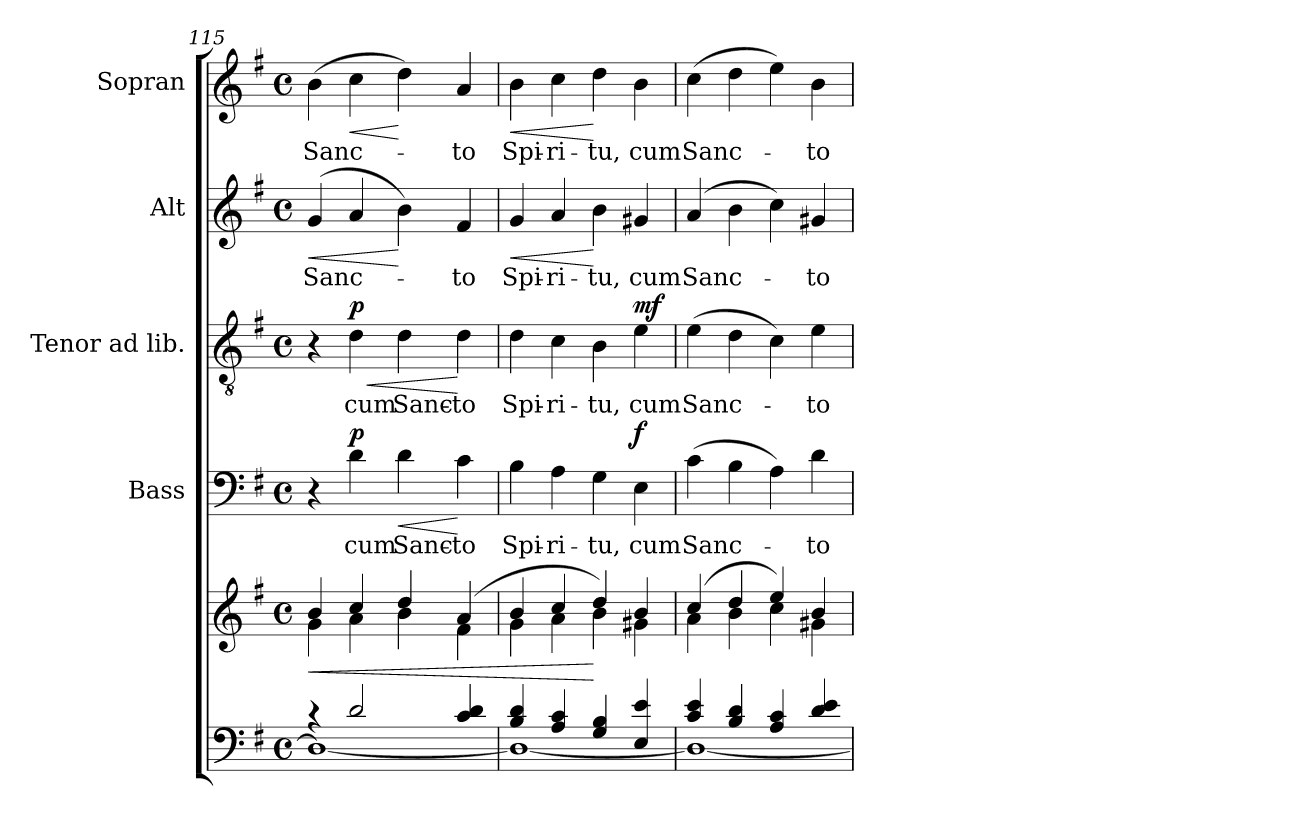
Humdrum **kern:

**kern	**kern	**dynam	**kern	**text	**dynam	**kern	**text	**dynam	**kern	**text	**dynam	**kern	**text	**dynam
*part5	*part5	*part5	*part4	*part4	*part4	*part3	*part3	*part3	*part2	*part2	*part2	*part1	*part1	*part1
*staff6	*staff5	*staff5/6	*staff4	*staff4	*staff4	*staff3	*staff3	*staff3	*staff2	*staff2	*staff2	*staff1	*staff1	*staff1
*	*	*	*I"Bass	*	*	*I"Tenor ad lib.	*	*	*I"Alt	*	*	*I"Sopran	*	*
*	*	*	*I'B.	*	*	*I'T.	*	*	*I'A.	*	*	*I'S.	*	*
*clefF4	*clefG2	*	*clefF4	*	*	*clefGv2	*	*	*clefG2	*	*	*clefG2	*	*
*k[f#]	*k[f#]	*	*k[f#]	*	*	*k[f#]	*	*	*k[f#]	*	*	*k[f#]	*	*
*G:	*G:	*	*G:	*	*	*G:	*	*	*G:	*	*	*G:	*	*
*M4/4	*M4/4	*	*M4/4	*	*	*M4/4	*	*	*M4/4	*	*	*M4/4	*	*
*met(c)	*met(c)	*	*met(c)	*	*	*met(c)	*	*	*met(c)	*	*	*met(c)	*	*
=115	=115	=115	=115	=115	=115	=115	=115	=115	=115	=115	=115	=115	=115	=115
*^	*	*	*	*	*	*	*	*	*	*	*	*	*	*
!	!	!	!LO:HP:b	!	!	!	!	!	!	!	!LO:LY:b	!LO:HP:b	!	!LO:LY:b	!
*	*	*^	*	*	*	*	*	*	*	*	*	*	*	*	*
4rc	1D_	4b/	4g\	<	4r	.	.	4r	.	.	(4g/	Sanc-	<	(>4b\	Sanc-	.
!	!	!	!	!	!	!LO:LY:b	!LO:DY:a	!	!LO:LY:b	!LO:HP:b	!	!	!	!	!	!LO:HP:b
!	!	!	!	!	!	!	!	!	!	!LO:DY:n=1:a	!	!	!	!	!	!
2d/	.	4cc/	4a\	.	4d\	cum	p	4d\	cum	< p	4a/	.	.	4cc\	.	<
!	!	!	!	!	!	!LO:LY:b	!LO:HP:b	!	!LO:LY:b	!	!	!	!	!	!	!
.	.	4dd/	4b\	.	4d\	Sanc-	<	4d\	Sanc-	.	4b\)	.	[	4dd\)	.	[
!	!	!	!	!	!	!LO:LY:b	!	!	!LO:LY:b	!	!	!LO:LY:b	!	!	!LO:LY:b	!
4c/ 4d/	.	(4a/	4f#\	.	4c\	-to	[	4d\	-to	[	4f#/	-to	.	4a/	-to	.
=116	=116	=116	=116	=116	=116	=116	=116	=116	=116	=116	=116	=116	=116	=116	=116	=116
!	!	!	!	!	!	!LO:LY:b	!	!	!LO:LY:b	!	!	!LO:LY:b	!LO:HP:b	!	!LO:LY:b	!LO:HP:b
4B/ 4d/	1D_	4b/	4g\	.	4B\	Spi-	.	4d\	Spi-	.	4g/	Spi-	<	4b\	Spi-	<
!	!	!	!	!	!	!LO:LY:b	!	!	!LO:LY:b	!	!	!LO:LY:b	!	!	!LO:LY:b	!
4A/ 4c/	.	4cc/	4a\	.	4A\	-ri-	.	4c\	-ri-	.	4a/	-ri-	.	4cc\	-ri-	.
!	!	!	!	!	!	!LO:LY:b	!	!	!LO:LY:b	!	!	!LO:LY:b	!	!	!LO:LY:b	!
4G/ 4B/	.	4dd/)	4b\	[	4G\	-tu,	.	4B\	-tu,	.	4b\	-tu,	[	4dd\	-tu,	[
!	!	!	!	!	!	!LO:LY:b	!LO:DY:a	!	!LO:LY:b	!LO:DY:a	!	!LO:LY:b	!	!	!LO:LY:b	!
4E/ 4e/	.	4b/	4g#X\	.	4E\	cum	f	4e\	cum	mf	4g#X/	cum	.	4b\	cum	.
!!LO:PB:g=z
=117	=117	=117	=117	=117	=117	=117	=117	=117	=117	=117	=117	=117	=117	=117	=117	=117
!	!	!	!	!	!	!LO:LY:b	!	!	!LO:LY:b	!	!	!LO:LY:b	!	!	!LO:LY:b	!
4c/ 4e/	1D_	(4cc/	4a\	.	(>4c\	Sanc-	.	(>4e\	Sanc-	.	(4a/	Sanc-	.	(>4cc\	Sanc-	.
4B/ 4d/	.	4dd/	4b\	.	4B\	.	.	4d\	.	.	4b\	.	.	4dd\	.	.
4A/ 4c/	.	4ee/)	4cc\	.	4A\)	.	.	4c\)	.	.	4cc\)	.	.	4ee\)	.	.
!	!	!	!	!	!	!LO:LY:b	!	!	!LO:LY:b	!	!	!LO:LY:b	!	!	!LO:LY:b	!
4d/ 4e/	.	4b/	4g#X\	.	4d\	-to	.	4e\	-to	.	4g#X/	-to	.	4b\	-to	.
*v	*v	*	*	*	*	*	*	*	*	*	*	*	*	*	*	*
*	*v	*v	*	*	*	*	*	*	*	*	*	*	*	*	*
=	=	=	=	=	=	=	=	=	=	=	=	=	=	=
*-	*-	*-	*-	*-	*-	*-	*-	*-	*-	*-	*-	*-	*-	*-
